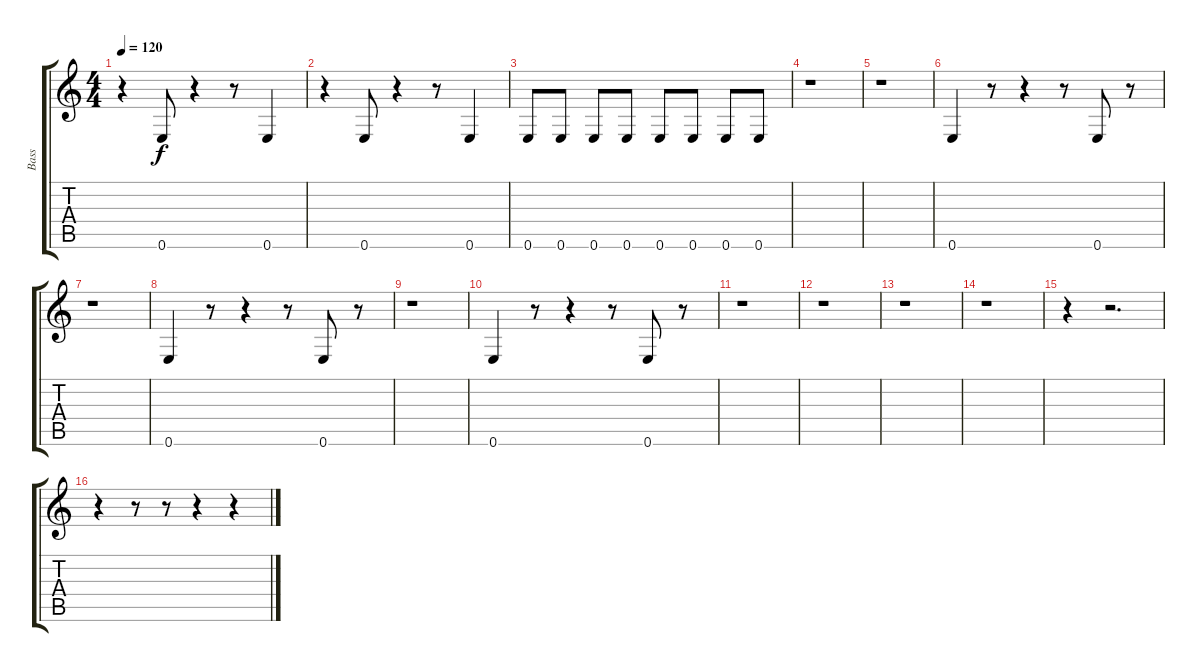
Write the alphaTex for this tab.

\track ("Bass" "Bass") {instrument electricbasspick}
\staff {score tabs}
\tuning (E4 B3 G3 D3 A2 E2) {hide}
\ts (4 4)
\tempo 120
\clef g2
\ks c
r.4{dy f} 0.6.8 r.4 r.8 0.6.4 |
r.4 0.6.8 r.4 r.8 0.6.4 |
0.6.8 0.6.8 0.6.8 0.6.8 0.6.8 0.6.8 0.6.8 0.6.8 |
r.1 |
r.1 |
0.6.4 r.8 r.4 r.8 0.6.8 r.8 |
r.1 |
0.6.4 r.8 r.4 r.8 0.6.8 r.8 |
r.1 |
0.6.4 r.8 r.4 r.8 0.6.8 r.8 |
r.1 |
r.1 |
r.1 |
r.1 |
r.4 r.2{d} |
r.4 r.8 r.8 r.4 r.4
